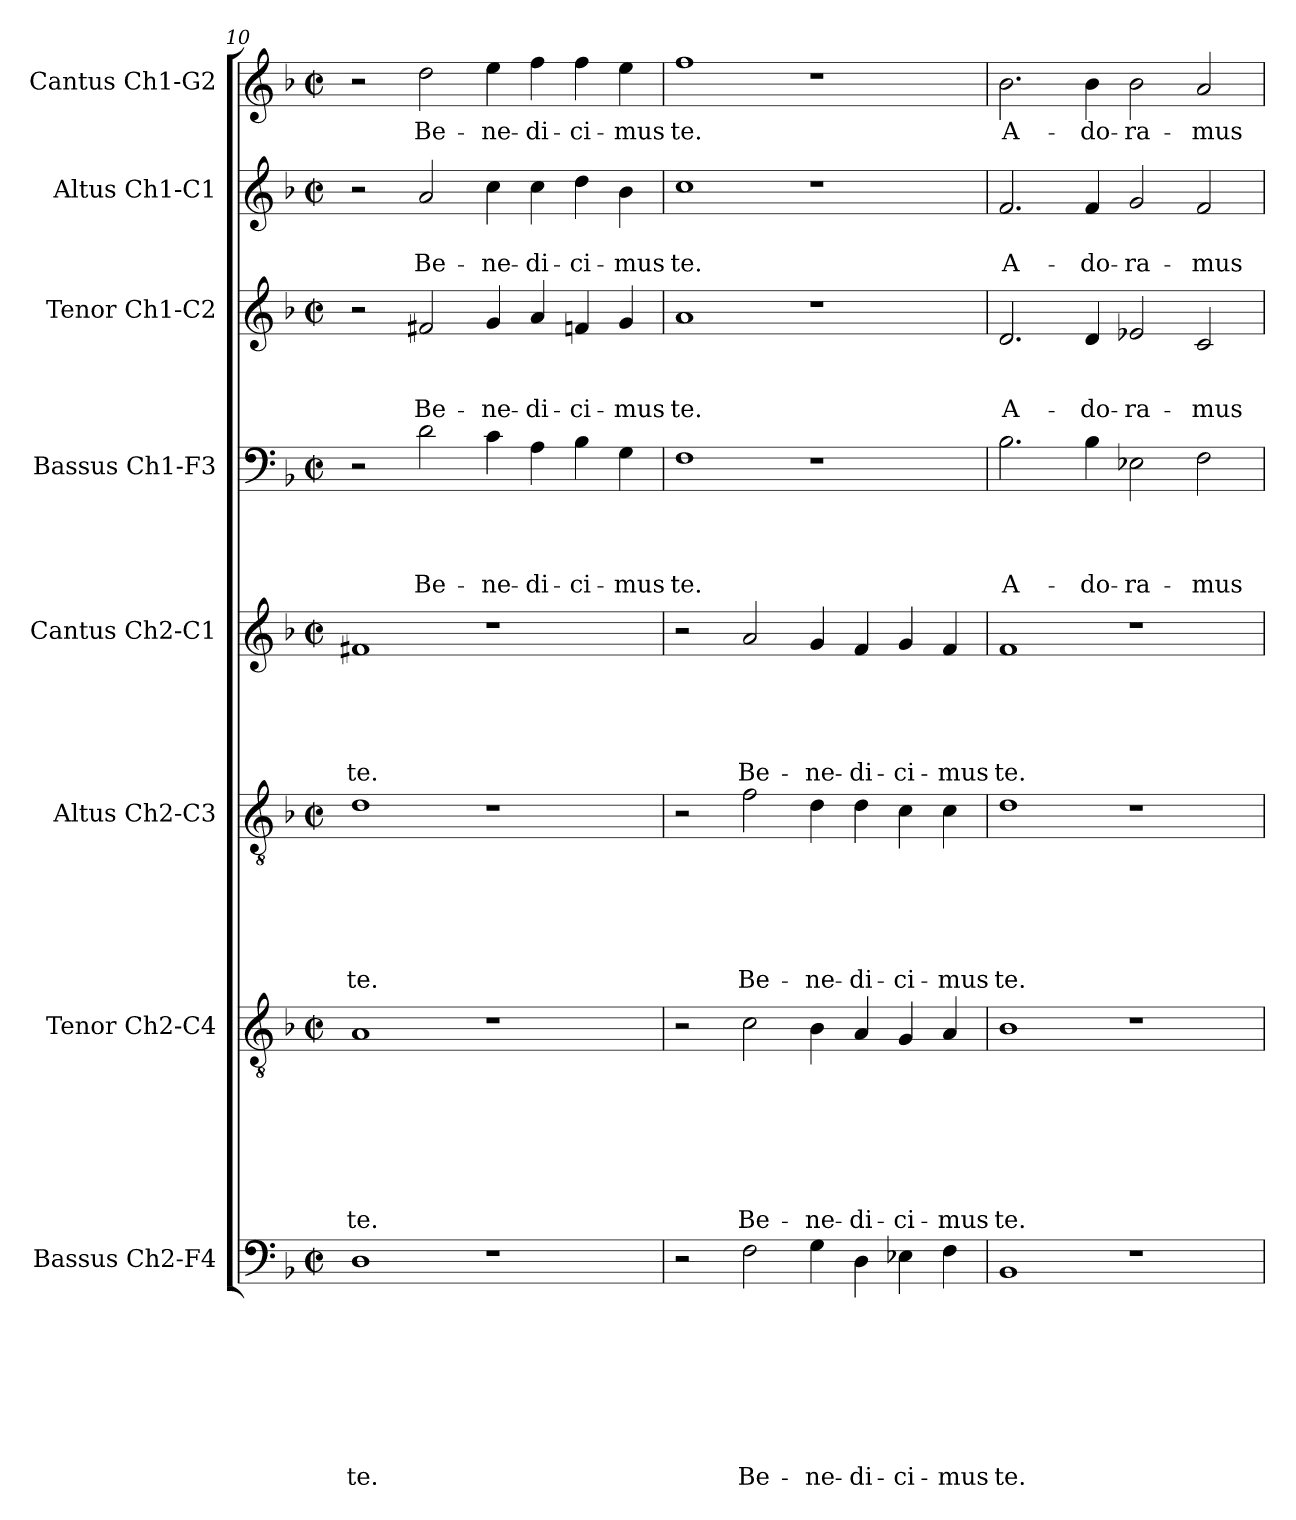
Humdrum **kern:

**kern	**text	**text	**text	**text	**text	**text	**text	**text	**kern	**text	**text	**text	**text	**text	**text	**text	**kern	**text	**text	**text	**text	**text	**text	**kern	**text	**text	**text	**text	**text	**kern	**text	**text	**text	**text	**kern	**text	**text	**text	**kern	**text	**text	**kern	**text
*part8	*part8	*part8	*part8	*part8	*part8	*part8	*part8	*part8	*part7	*part7	*part7	*part7	*part7	*part7	*part7	*part7	*part6	*part6	*part6	*part6	*part6	*part6	*part6	*part5	*part5	*part5	*part5	*part5	*part5	*part4	*part4	*part4	*part4	*part4	*part3	*part3	*part3	*part3	*part2	*part2	*part2	*part1	*part1
*staff8	*staff8	*staff8	*staff8	*staff8	*staff8	*staff8	*staff8	*staff8	*staff7	*staff7	*staff7	*staff7	*staff7	*staff7	*staff7	*staff7	*staff6	*staff6	*staff6	*staff6	*staff6	*staff6	*staff6	*staff5	*staff5	*staff5	*staff5	*staff5	*staff5	*staff4	*staff4	*staff4	*staff4	*staff4	*staff3	*staff3	*staff3	*staff3	*staff2	*staff2	*staff2	*staff1	*staff1
*I"Bassus Ch2-F4	*	*	*	*	*	*	*	*	*I"Tenor Ch2-C4	*	*	*	*	*	*	*	*I"Altus Ch2-C3	*	*	*	*	*	*	*I"Cantus Ch2-C1	*	*	*	*	*	*I"Bassus Ch1-F3	*	*	*	*	*I"Tenor Ch1-C2	*	*	*	*I"Altus Ch1-C1	*	*	*I"Cantus Ch1-G2	*
*I'B2	*	*	*	*	*	*	*	*	*I'T2	*	*	*	*	*	*	*	*I'A2	*	*	*	*	*	*	*I'C2	*	*	*	*	*	*I'B	*	*	*	*	*I'T	*	*	*	*I'A	*	*	*I'C	*
!!LO:PB:g=z
*clefF4	*	*	*	*	*	*	*	*	*clefGv2	*	*	*	*	*	*	*	*clefGv2	*	*	*	*	*	*	*clefG2	*	*	*	*	*	*clefF4	*	*	*	*	*clefG2	*	*	*	*clefG2	*	*	*clefG2	*
*k[b-]	*	*	*	*	*	*	*	*	*k[b-]	*	*	*	*	*	*	*	*k[b-]	*	*	*	*	*	*	*k[b-]	*	*	*	*	*	*k[b-]	*	*	*	*	*k[b-]	*	*	*	*k[b-]	*	*	*k[b-]	*
*F:	*	*	*	*	*	*	*	*	*F:	*	*	*	*	*	*	*	*F:	*	*	*	*	*	*	*F:	*	*	*	*	*	*F:	*	*	*	*	*F:	*	*	*	*F:	*	*	*F:	*
*M2/2	*	*	*	*	*	*	*	*	*M2/2	*	*	*	*	*	*	*	*M2/2	*	*	*	*	*	*	*M2/2	*	*	*	*	*	*M2/2	*	*	*	*	*M2/2	*	*	*	*M2/2	*	*	*M2/2	*
*met(c|)	*	*	*	*	*	*	*	*	*met(c|)	*	*	*	*	*	*	*	*met(c|)	*	*	*	*	*	*	*met(c|)	*	*	*	*	*	*met(c|)	*	*	*	*	*met(c|)	*	*	*	*met(c|)	*	*	*met(c|)	*
=10	=10	=10	=10	=10	=10	=10	=10	=10	=10	=10	=10	=10	=10	=10	=10	=10	=10	=10	=10	=10	=10	=10	=10	=10	=10	=10	=10	=10	=10	=10	=10	=10	=10	=10	=10	=10	=10	=10	=10	=10	=10	=10	=10
!	!	!	!	!	!	!	!	!LO:LY:b	!	!	!	!	!	!	!	!LO:LY:b	!	!	!	!	!	!	!LO:LY:b	!	!	!	!	!	!LO:LY:b	!	!	!	!	!	!	!	!	!	!	!	!	!	!
1D	.	.	.	.	.	.	.	te.	1A	.	.	.	.	.	.	te.	1d	.	.	.	.	.	te.	1f#X	.	.	.	.	te.	2r	.	.	.	.	2r	.	.	.	2r	.	.	2r	.
!	!	!	!	!	!	!	!	!	!	!	!	!	!	!	!	!	!	!	!	!	!	!	!	!	!	!	!	!	!	!	!	!	!	!LO:LY:b	!	!	!	!LO:LY:b	!	!	!LO:LY:b	!	!LO:LY:b
.	.	.	.	.	.	.	.	.	.	.	.	.	.	.	.	.	.	.	.	.	.	.	.	.	.	.	.	.	.	2d\	.	.	.	Be-	2f#X/	.	.	Be-	2a/	.	Be-	2dd\	Be-
!	!	!	!	!	!	!	!	!	!	!	!	!	!	!	!	!	!	!	!	!	!	!	!	!	!	!	!	!	!	!	!	!	!	!LO:LY:b	!	!	!	!LO:LY:b	!	!	!LO:LY:b	!	!LO:LY:b
1r	.	.	.	.	.	.	.	.	1r	.	.	.	.	.	.	.	1r	.	.	.	.	.	.	1r	.	.	.	.	.	4c\	.	.	.	-ne-	4g/	.	.	-ne-	4cc\	.	-ne-	4ee\	-ne-
!	!	!	!	!	!	!	!	!	!	!	!	!	!	!	!	!	!	!	!	!	!	!	!	!	!	!	!	!	!	!	!	!	!	!LO:LY:b	!	!	!	!LO:LY:b	!	!	!LO:LY:b	!	!LO:LY:b
.	.	.	.	.	.	.	.	.	.	.	.	.	.	.	.	.	.	.	.	.	.	.	.	.	.	.	.	.	.	4A\	.	.	.	-di-	4a/	.	.	-di-	4cc\	.	-di-	4ff\	-di-
!	!	!	!	!	!	!	!	!	!	!	!	!	!	!	!	!	!	!	!	!	!	!	!	!	!	!	!	!	!	!	!	!	!	!LO:LY:b	!	!	!	!LO:LY:b	!	!	!LO:LY:b	!	!LO:LY:b
.	.	.	.	.	.	.	.	.	.	.	.	.	.	.	.	.	.	.	.	.	.	.	.	.	.	.	.	.	.	4B-\	.	.	.	-ci-	4fn/	.	.	-ci-	4dd\	.	-ci-	4ff\	-ci-
!	!	!	!	!	!	!	!	!	!	!	!	!	!	!	!	!	!	!	!	!	!	!	!	!	!	!	!	!	!	!	!	!	!	!LO:LY:b	!	!	!	!LO:LY:b	!	!	!LO:LY:b	!	!LO:LY:b
.	.	.	.	.	.	.	.	.	.	.	.	.	.	.	.	.	.	.	.	.	.	.	.	.	.	.	.	.	.	4G\	.	.	.	-mus	4g/	.	.	-mus	4b-\	.	-mus	4ee\	-mus
=11	=11	=11	=11	=11	=11	=11	=11	=11	=11	=11	=11	=11	=11	=11	=11	=11	=11	=11	=11	=11	=11	=11	=11	=11	=11	=11	=11	=11	=11	=11	=11	=11	=11	=11	=11	=11	=11	=11	=11	=11	=11	=11	=11
!	!	!	!	!	!	!	!	!	!	!	!	!	!	!	!	!	!	!	!	!	!	!	!	!	!	!	!	!	!	!	!	!	!	!LO:LY:b	!	!	!	!LO:LY:b	!	!	!LO:LY:b	!	!LO:LY:b
2r	.	.	.	.	.	.	.	.	2r	.	.	.	.	.	.	.	2r	.	.	.	.	.	.	2r	.	.	.	.	.	1F	.	.	.	te.	1a	.	.	te.	1cc	.	te.	1ff	te.
!	!	!	!	!	!	!	!	!LO:LY:b	!	!	!	!	!	!	!	!LO:LY:b	!	!	!	!	!	!	!LO:LY:b	!	!	!	!	!	!LO:LY:b	!	!	!	!	!	!	!	!	!	!	!	!	!	!
2F\	.	.	.	.	.	.	.	Be-	2c\	.	.	.	.	.	.	Be-	2f\	.	.	.	.	.	Be-	2a/	.	.	.	.	Be-	.	.	.	.	.	.	.	.	.	.	.	.	.	.
!	!	!	!	!	!	!	!	!LO:LY:b	!	!	!	!	!	!	!	!LO:LY:b	!	!	!	!	!	!	!LO:LY:b	!	!	!	!	!	!LO:LY:b	!	!	!	!	!	!	!	!	!	!	!	!	!	!
4G\	.	.	.	.	.	.	.	-ne-	4B-\	.	.	.	.	.	.	-ne-	4d\	.	.	.	.	.	-ne-	4g/	.	.	.	.	-ne-	1r	.	.	.	.	1r	.	.	.	1r	.	.	1r	.
!	!	!	!	!	!	!	!	!LO:LY:b	!	!	!	!	!	!	!	!LO:LY:b	!	!	!	!	!	!	!LO:LY:b	!	!	!	!	!	!LO:LY:b	!	!	!	!	!	!	!	!	!	!	!	!	!	!
4D\	.	.	.	.	.	.	.	-di-	4A/	.	.	.	.	.	.	-di-	4d\	.	.	.	.	.	-di-	4f/	.	.	.	.	-di-	.	.	.	.	.	.	.	.	.	.	.	.	.	.
!	!	!	!	!	!	!	!	!LO:LY:b	!	!	!	!	!	!	!	!LO:LY:b	!	!	!	!	!	!	!LO:LY:b	!	!	!	!	!	!LO:LY:b	!	!	!	!	!	!	!	!	!	!	!	!	!	!
4E-X\	.	.	.	.	.	.	.	-ci-	4G/	.	.	.	.	.	.	-ci-	4c\	.	.	.	.	.	-ci-	4g/	.	.	.	.	-ci-	.	.	.	.	.	.	.	.	.	.	.	.	.	.
!	!	!	!	!	!	!	!	!LO:LY:b	!	!	!	!	!	!	!	!LO:LY:b	!	!	!	!	!	!	!LO:LY:b	!	!	!	!	!	!LO:LY:b	!	!	!	!	!	!	!	!	!	!	!	!	!	!
4F\	.	.	.	.	.	.	.	-mus	4A/	.	.	.	.	.	.	-mus	4c\	.	.	.	.	.	-mus	4f/	.	.	.	.	-mus	.	.	.	.	.	.	.	.	.	.	.	.	.	.
=12	=12	=12	=12	=12	=12	=12	=12	=12	=12	=12	=12	=12	=12	=12	=12	=12	=12	=12	=12	=12	=12	=12	=12	=12	=12	=12	=12	=12	=12	=12	=12	=12	=12	=12	=12	=12	=12	=12	=12	=12	=12	=12	=12
!	!	!	!	!	!	!	!	!LO:LY:b	!	!	!	!	!	!	!	!LO:LY:b	!	!	!	!	!	!	!LO:LY:b	!	!	!	!	!	!LO:LY:b	!	!	!	!	!LO:LY:b	!	!	!	!LO:LY:b	!	!	!LO:LY:b	!	!LO:LY:b
1BB-	.	.	.	.	.	.	.	te.	1B-	.	.	.	.	.	.	te.	1d	.	.	.	.	.	te.	1f	.	.	.	.	te.	2.B-\	.	.	.	A-	2.d/	.	.	A-	2.f/	.	A-	2.b-\	A-
!	!	!	!	!	!	!	!	!	!	!	!	!	!	!	!	!	!	!	!	!	!	!	!	!	!	!	!	!	!	!	!	!	!	!LO:LY:b	!	!	!	!LO:LY:b	!	!	!LO:LY:b	!	!LO:LY:b
.	.	.	.	.	.	.	.	.	.	.	.	.	.	.	.	.	.	.	.	.	.	.	.	.	.	.	.	.	.	4B-\	.	.	.	-do-	4d/	.	.	-do-	4f/	.	-do-	4b-\	-do-
!	!	!	!	!	!	!	!	!	!	!	!	!	!	!	!	!	!	!	!	!	!	!	!	!	!	!	!	!	!	!	!	!	!	!LO:LY:b	!	!	!	!LO:LY:b	!	!	!LO:LY:b	!	!LO:LY:b
1r	.	.	.	.	.	.	.	.	1r	.	.	.	.	.	.	.	1r	.	.	.	.	.	.	1r	.	.	.	.	.	2E-X\	.	.	.	-ra-	2e-X/	.	.	-ra-	2g/	.	-ra-	2b-\	-ra-
!	!	!	!	!	!	!	!	!	!	!	!	!	!	!	!	!	!	!	!	!	!	!	!	!	!	!	!	!	!	!	!	!	!	!LO:LY:b	!	!	!	!LO:LY:b	!	!	!LO:LY:b	!	!LO:LY:b
.	.	.	.	.	.	.	.	.	.	.	.	.	.	.	.	.	.	.	.	.	.	.	.	.	.	.	.	.	.	2F\	.	.	.	-mus	2c/	.	.	-mus	2f/	.	-mus	2a/	-mus
=	=	=	=	=	=	=	=	=	=	=	=	=	=	=	=	=	=	=	=	=	=	=	=	=	=	=	=	=	=	=	=	=	=	=	=	=	=	=	=	=	=	=	=
*-	*-	*-	*-	*-	*-	*-	*-	*-	*-	*-	*-	*-	*-	*-	*-	*-	*-	*-	*-	*-	*-	*-	*-	*-	*-	*-	*-	*-	*-	*-	*-	*-	*-	*-	*-	*-	*-	*-	*-	*-	*-	*-	*-
